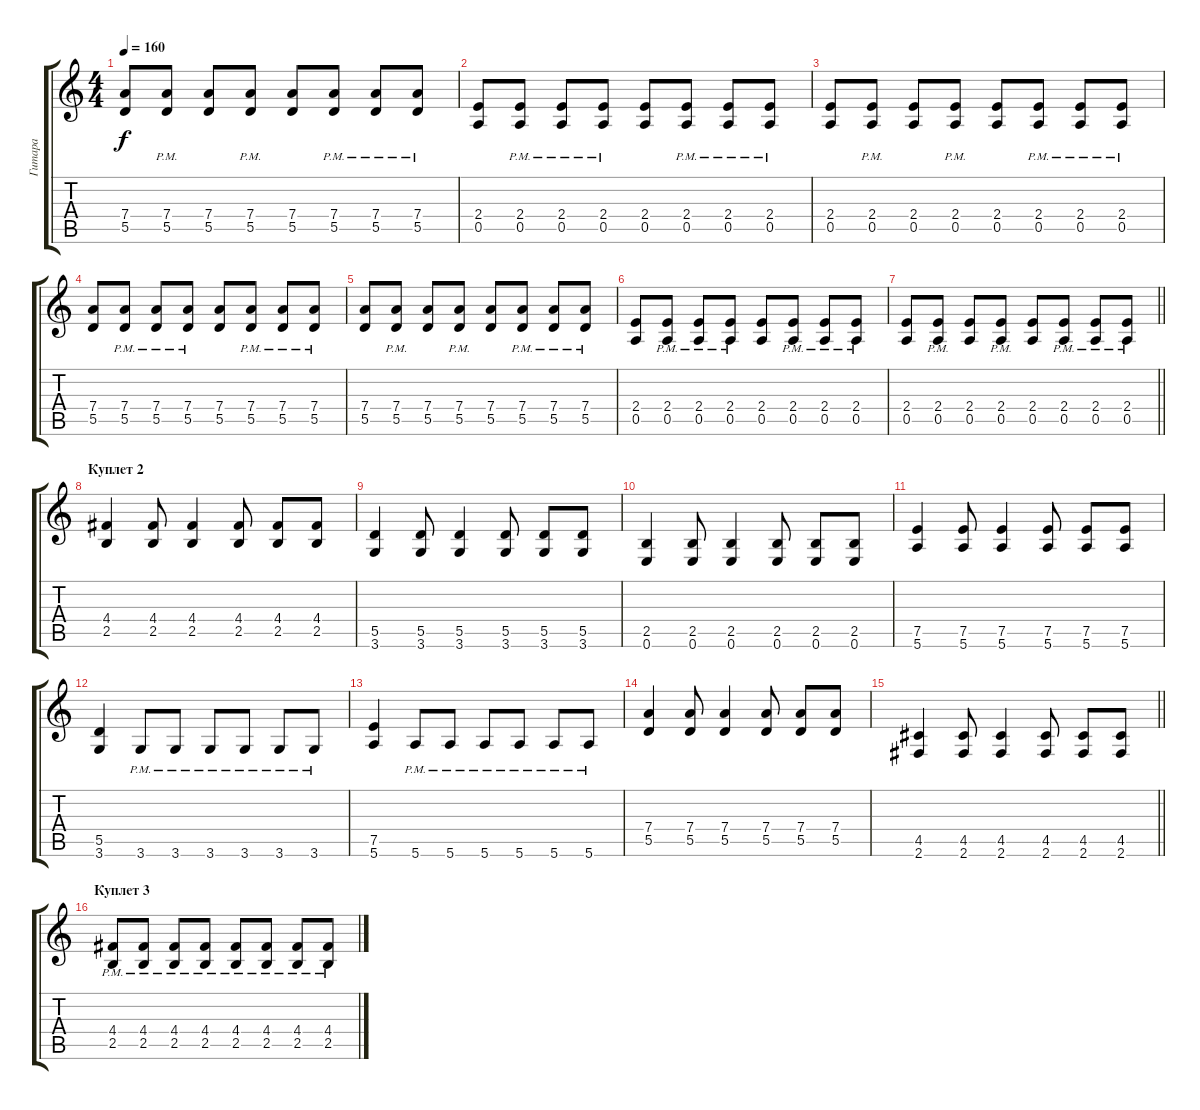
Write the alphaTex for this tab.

\track ("Гитара" "Гитара") {instrument acousticguitarsteel}
\staff {score tabs}
\tuning (E4 B3 G3 D3 A2 E2) {hide}
\ts (4 4)
\tempo 160
\clef g2
\ks c
(7.4 5.5).8{dy f} (7.4{pm} 5.5{pm}).8 (7.4 5.5).8 (7.4{pm} 5.5{pm}).8 (7.4 5.5).8 (7.4{pm} 5.5{pm}).8 (7.4{pm} 5.5{pm}).8 (7.4{pm} 5.5{pm}).8 |
(2.4 0.5).8 (2.4{pm} 0.5{pm}).8 (2.4{pm} 0.5{pm}).8 (2.4{pm} 0.5{pm}).8 (2.4 0.5).8 (2.4{pm} 0.5{pm}).8 (2.4{pm} 0.5{pm}).8 (2.4{pm} 0.5{pm}).8 |
(2.4 0.5).8 (2.4{pm} 0.5{pm}).8 (2.4 0.5).8 (2.4{pm} 0.5{pm}).8 (2.4 0.5).8 (2.4{pm} 0.5{pm}).8 (2.4{pm} 0.5{pm}).8 (2.4{pm} 0.5{pm}).8 |
(7.4 5.5).8 (7.4{pm} 5.5{pm}).8 (7.4{pm} 5.5{pm}).8 (7.4{pm} 5.5{pm}).8 (7.4 5.5).8 (7.4{pm} 5.5{pm}).8 (7.4{pm} 5.5{pm}).8 (7.4{pm} 5.5{pm}).8 |
(7.4 5.5).8 (7.4{pm} 5.5{pm}).8 (7.4 5.5).8 (7.4{pm} 5.5{pm}).8 (7.4 5.5).8 (7.4{pm} 5.5{pm}).8 (7.4{pm} 5.5{pm}).8 (7.4{pm} 5.5{pm}).8 |
(2.4 0.5).8 (2.4{pm} 0.5{pm}).8 (2.4{pm} 0.5{pm}).8 (2.4{pm} 0.5{pm}).8 (2.4 0.5).8 (2.4{pm} 0.5{pm}).8 (2.4{pm} 0.5{pm}).8 (2.4{pm} 0.5{pm}).8 |
\barLineRight lightlight
(2.4 0.5).8 (2.4{pm} 0.5{pm}).8 (2.4 0.5).8 (2.4{pm} 0.5{pm}).8 (2.4 0.5).8 (2.4{pm} 0.5{pm}).8 (2.4{pm} 0.5{pm}).8 (2.4{pm} 0.5{pm}).8 |
\section ("" "Куплет 2")
(4.4 2.5).4 (4.4 2.5).8 (4.4 2.5).4 (4.4 2.5).8 (4.4 2.5).8 (4.4 2.5).8 |
(5.5 3.6).4 (5.5 3.6).8 (5.5 3.6).4 (5.5 3.6).8 (5.5 3.6).8 (5.5 3.6).8 |
(2.5 0.6).4 (2.5 0.6).8 (2.5 0.6).4 (2.5 0.6).8 (2.5 0.6).8 (2.5 0.6).8 |
(7.5 5.6).4 (7.5 5.6).8 (7.5 5.6).4 (7.5 5.6).8 (7.5 5.6).8 (7.5 5.6).8 |
(5.5 3.6).4 3.6{pm}.8 3.6{pm}.8 3.6{pm}.8 3.6{pm}.8 3.6{pm}.8 3.6{pm}.8 |
(7.5 5.6).4 5.6{pm}.8 5.6{pm}.8 5.6{pm}.8 5.6{pm}.8 5.6{pm}.8 5.6{pm}.8 |
(7.4 5.5).4 (7.4 5.5).8 (7.4 5.5).4 (7.4 5.5).8 (7.4 5.5).8 (7.4 5.5).8 |
\barLineRight lightlight
(4.5 2.6).4 (4.5 2.6).8 (4.5 2.6).4 (4.5 2.6).8 (4.5 2.6).8 (4.5 2.6).8 |
\section ("" "Куплет 3")
(4.4{pm} 2.5{pm}).8 (4.4{pm} 2.5{pm}).8 (4.4{pm} 2.5{pm}).8 (4.4{pm} 2.5{pm}).8 (4.4{pm} 2.5{pm}).8 (4.4{pm} 2.5{pm}).8 (4.4{pm} 2.5{pm}).8 (4.4{pm} 2.5{pm}).8
